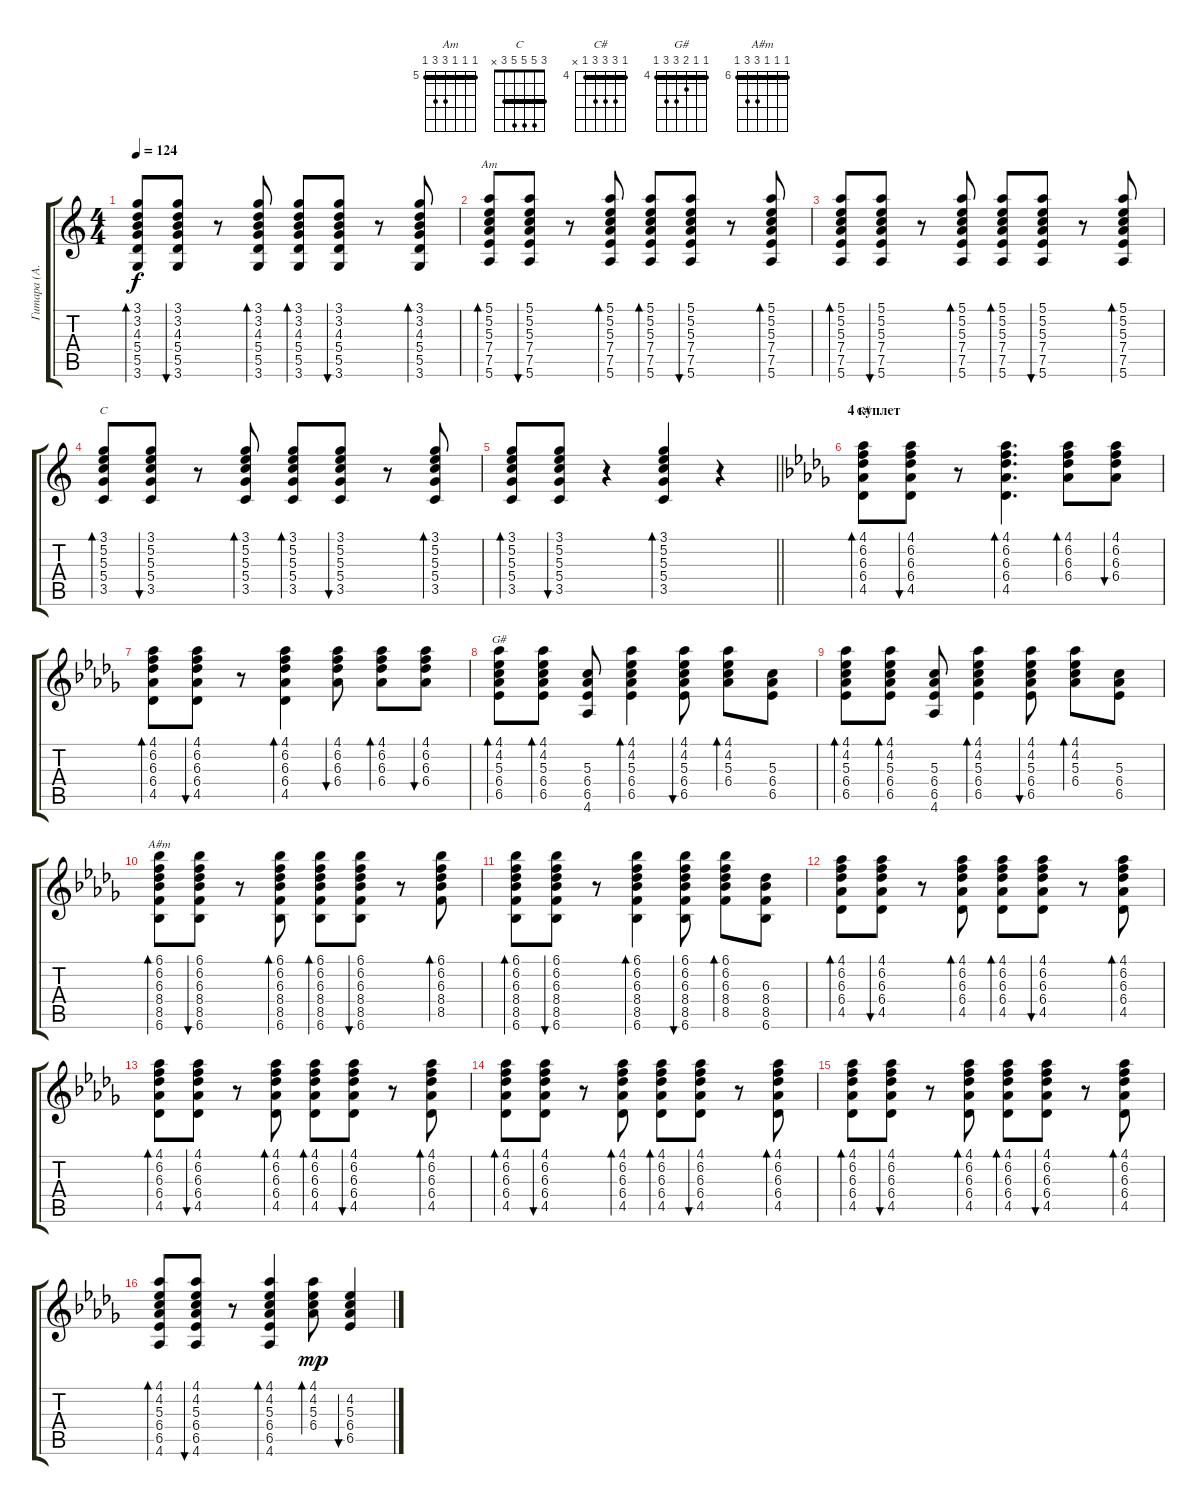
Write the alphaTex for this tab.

\track ("Гитара (А.Макаревич)" "Гитара (А.") {instrument electricguitarclean}
\staff {score tabs}
\tuning (E4 B3 G3 D3 A2 E2) {hide}
\chord ("Am" 5 5 5 7 7 5) {firstfret 5 barre 5}
\chord ("C" 3 5 5 5 3 x) {barre 3}
\chord ("C#" 4 6 6 6 4 x) {firstfret 4 barre 4}
\chord ("G#" 4 4 5 6 6 4) {firstfret 4 barre 4}
\chord ("A#m" 6 6 6 8 8 6) {firstfret 6 barre 6}
\ts (4 4)
\tempo 124
\clef g2
\ks aminor
(3.1 3.2 4.3 5.4 5.5 3.6).8{bd 60 dy f} (3.1 3.2 4.3 5.4 5.5 3.6).8{bu 60} r.8 (3.1 3.2 4.3 5.4 5.5 3.6).8{bd 60} (3.1 3.2 4.3 5.4 5.5 3.6).8{bd 60} (3.1 3.2 4.3 5.4 5.5 3.6).8{bu 60} r.8 (3.1 3.2 4.3 5.4 5.5 3.6).8{bd 60} |
(5.1 5.2 5.3 7.4 7.5 5.6).8{bd 60 ch "Am"} (5.1 5.2 5.3 7.4 7.5 5.6).8{bu 60} r.8 (5.1 5.2 5.3 7.4 7.5 5.6).8{bd 60} (5.1 5.2 5.3 7.4 7.5 5.6).8{bd 60} (5.1 5.2 5.3 7.4 7.5 5.6).8{bu 60} r.8 (5.1 5.2 5.3 7.4 7.5 5.6).8{bd 60} |
(5.1 5.2 5.3 7.4 7.5 5.6).8{bd 60} (5.1 5.2 5.3 7.4 7.5 5.6).8{bu 60} r.8 (5.1 5.2 5.3 7.4 7.5 5.6).8{bd 60} (5.1 5.2 5.3 7.4 7.5 5.6).8{bd 60} (5.1 5.2 5.3 7.4 7.5 5.6).8{bu 60} r.8 (5.1 5.2 5.3 7.4 7.5 5.6).8{bd 60} |
(3.1 5.2 5.3 5.4 3.5).8{bd 60 ch "C"} (3.1 5.2 5.3 5.4 3.5).8{bu 60} r.8 (3.1 5.2 5.3 5.4 3.5).8{bd 60} (3.1 5.2 5.3 5.4 3.5).8{bd 60} (3.1 5.2 5.3 5.4 3.5).8{bu 60} r.8 (3.1 5.2 5.3 5.4 3.5).8{bd 60} |
\barLineRight lightlight
(3.1 5.2 5.3 5.4 3.5).8{bd 60} (3.1 5.2 5.3 5.4 3.5).8{bu 60} r.4 (3.1 5.2 5.3 5.4 3.5).4{bd 60} r.4 |
\section ("" "4 куплет")
\ks bbminor
(4.1 6.2 6.3 6.4 4.5).8{bd 60 ch "C#"} (4.1 6.2 6.3 6.4 4.5).8{bu 60} r.8 (4.1 6.2 6.3 6.4 4.5).4{d bd 60} (4.1 6.2 6.3 6.4).8{bd 60} (4.1 6.2 6.3 6.4).8{bu 60} |
(4.1 6.2 6.3 6.4 4.5).8{bd 60} (4.1 6.2 6.3 6.4 4.5).8{bu 60} r.8 (4.1 6.2 6.3 6.4 4.5).4{bd 60} (4.1 6.2 6.3 6.4).8{bu 60} (4.1 6.2 6.3 6.4).8{bd 60} (4.1 6.2 6.3 6.4).8{bu 60} |
(4.1 4.2 5.3 6.4 6.5).8{bd 60 ch "G#"} (4.1 4.2 5.3 6.4 6.5).8{bd 60} (5.3 6.4 6.5 4.6).8 (4.1 4.2 5.3 6.4 6.5).4{bd 60} (4.1 4.2 5.3 6.4 6.5).8{bu 60} (4.1 4.2 5.3 6.4).8{bd 60} (5.3 6.4 6.5).8 |
(4.1 4.2 5.3 6.4 6.5).8{bd 60} (4.1 4.2 5.3 6.4 6.5).8{bd 60} (5.3 6.4 6.5 4.6).8 (4.1 4.2 5.3 6.4 6.5).4{bd 60} (4.1 4.2 5.3 6.4 6.5).8{bu 60} (4.1 4.2 5.3 6.4).8{bd 60} (5.3 6.4 6.5).8 |
(6.1 6.2 6.3 8.4 8.5 6.6).8{bd 60 ch "A#m"} (6.1 6.2 6.3 8.4 8.5 6.6).8{bu 60} r.8 (6.1 6.2 6.3 8.4 8.5 6.6).8{bd 60} (6.1 6.2 6.3 8.4 8.5 6.6).8{bd 60} (6.1 6.2 6.3 8.4 8.5 6.6).8{bu 60} r.8 (6.1 6.2 6.3 8.4 8.5).8{bd 60} |
(6.1 6.2 6.3 8.4 8.5 6.6).8{bd 60} (6.1 6.2 6.3 8.4 8.5 6.6).8{bu 60} r.8 (6.1 6.2 6.3 8.4 8.5 6.6).4{bd 60} (6.1 6.2 6.3 8.4 8.5 6.6).8{bu 60} (6.1 6.2 6.3 8.4 8.5).8{bd 60} (6.3 8.4 8.5 6.6).8 |
(4.1 6.2 6.3 6.4 4.5).8{bd 60} (4.1 6.2 6.3 6.4 4.5).8{bu 60} r.8 (4.1 6.2 6.3 6.4 4.5).8{bd 60} (4.1 6.2 6.3 6.4 4.5).8{bd 60} (4.1 6.2 6.3 6.4 4.5).8{bu 60} r.8 (4.1 6.2 6.3 6.4 4.5).8{bd 60} |
(4.1 6.2 6.3 6.4 4.5).8{bd 60} (4.1 6.2 6.3 6.4 4.5).8{bu 60} r.8 (4.1 6.2 6.3 6.4 4.5).8{bd 60} (4.1 6.2 6.3 6.4 4.5).8{bd 60} (4.1 6.2 6.3 6.4 4.5).8{bu 60} r.8 (4.1 6.2 6.3 6.4 4.5).8{bd 60} |
(4.1 6.2 6.3 6.4 4.5).8{bd 60} (4.1 6.2 6.3 6.4 4.5).8{bu 60} r.8 (4.1 6.2 6.3 6.4 4.5).8{bd 60} (4.1 6.2 6.3 6.4 4.5).8{bd 60} (4.1 6.2 6.3 6.4 4.5).8{bu 60} r.8 (4.1 6.2 6.3 6.4 4.5).8{bd 60} |
(4.1 6.2 6.3 6.4 4.5).8{bd 60} (4.1 6.2 6.3 6.4 4.5).8{bu 60} r.8 (4.1 6.2 6.3 6.4 4.5).8{bd 60} (4.1 6.2 6.3 6.4 4.5).8{bd 60} (4.1 6.2 6.3 6.4 4.5).8{bu 60} r.8 (4.1 6.2 6.3 6.4 4.5).8{bd 60} |
(4.1 4.2 5.3 6.4 6.5 4.6).8{bd 60} (4.1 4.2 5.3 6.4 6.5 4.6).8{bu 60} r.8 (4.1 4.2 5.3 6.4 6.5 4.6).4{bd 60} (4.1 4.2 5.3 6.4).8{bd 60 dy mp} (4.2 5.3 6.4 6.5).4{bu 60}
